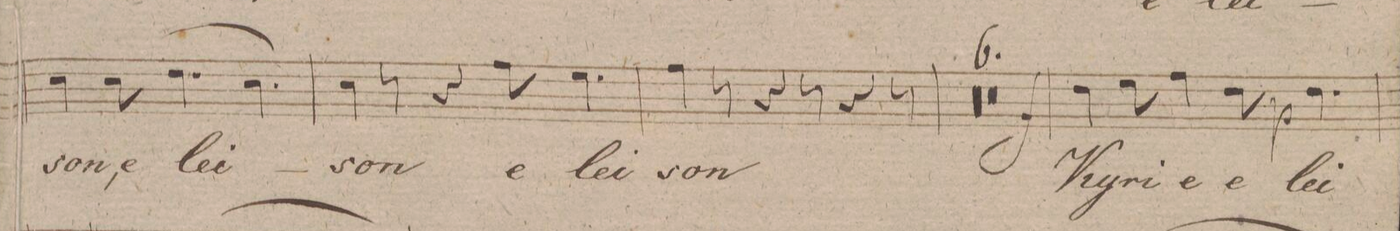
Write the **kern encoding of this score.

**kern	**dynam	**text
*I"Alto.	*	*
*clefC3	*	*
*k[f#]	*	*
*M9/8	*	*
4d\	.	-son,
8d\	.	e-
(4.e\	.	-lei-
4.d\)	.	.
=50	=50	=50
4d\	.	-son
8r	.	.
4r	.	.
8g\	.	e-
4.f#\	.	-lei-
=51	=51	=51
4g\	.	-son.
8r	.	.
4r	.	.
8r	.	.
4r	.	.
8r	.	.
=52	=52	=52
8%36r	.	.
=53	=53	=53
=54	=54	=54
=55	=55	=55
=56	=56	=56
8%18r	.	.
=57	=57	=57
=58	=58	=58
4e\	f	Ky-
8f#\	.	-ri-
4g\	.	-e
8e\	p	e-
4.e\	p	-lei-
=59	=59	=59
*-	*-	*-
